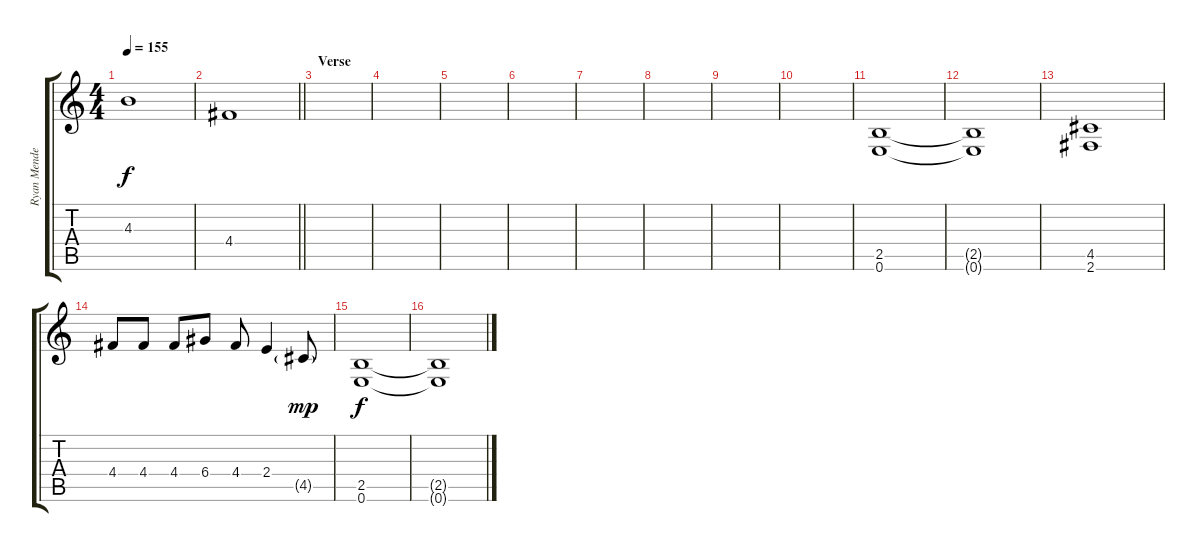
\track ("Ryan Mendez - Lead Guitar" "Ryan Mende") {instrument acousticguitarsteel}
\staff {score tabs}
\tuning (E4 B3 G3 D3 A2 E2) {hide}
\ts (4 4)
\tempo 155
\clef g2
\ks c
4.3.1{dy f} |
\barLineRight lightlight
4.4.1 |
\section ("" "Verse")
|
|
|
|
|
|
|
|
(2.5 0.6).1 |
(2.5{t} 0.6{t}).1 |
(4.5 2.6).1 |
4.4.8 4.4.8 4.4.8 6.4.8 4.4.8 2.4.4 4.5{g}.8{dy mp} |
(2.5 0.6).1{dy f} |
(2.5{t} 0.6{t}).1
